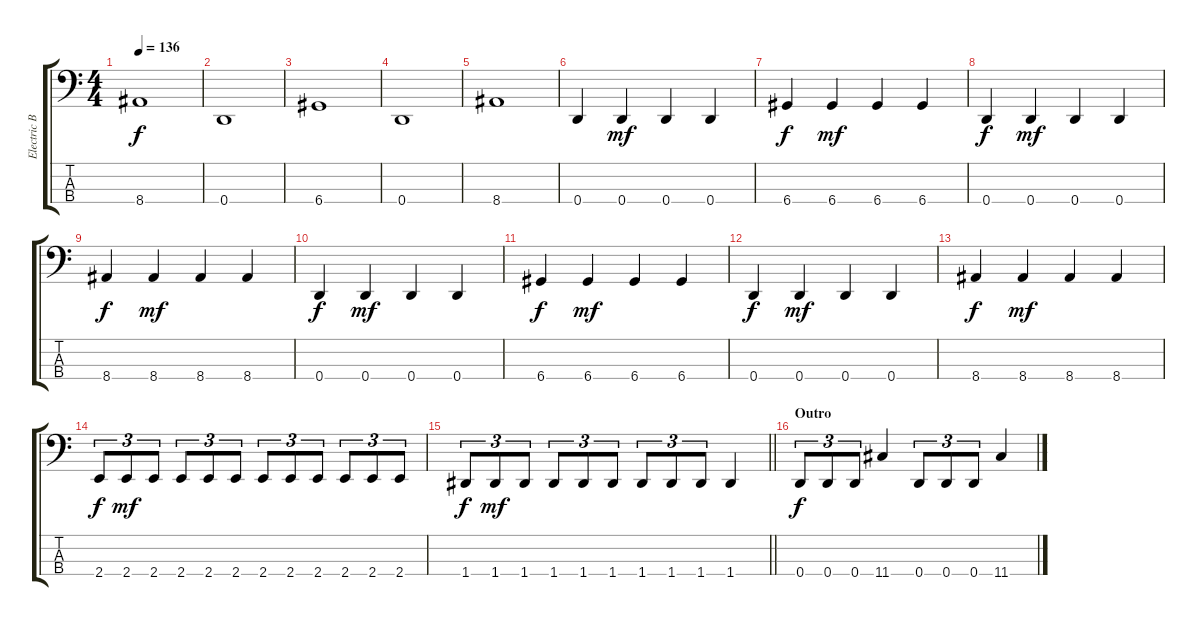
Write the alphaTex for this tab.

\track ("Electric Bass" "Electric B") {instrument electricbasspick}
\staff {score tabs}
\tuning (F2 C2 G1 D1) {hide}
\ts (4 4)
\tempo 136
\clef f4
\ks c
8.4.1{dy f} |
0.4.1 |
6.4.1 |
0.4.1 |
8.4.1 |
0.4.4 0.4.4{dy mf} 0.4.4 0.4.4 |
6.4.4{dy f} 6.4.4{dy mf} 6.4.4 6.4.4 |
0.4.4{dy f} 0.4.4{dy mf} 0.4.4 0.4.4 |
8.4.4{dy f} 8.4.4{dy mf} 8.4.4 8.4.4 |
0.4.4{dy f} 0.4.4{dy mf} 0.4.4 0.4.4 |
6.4.4{dy f} 6.4.4{dy mf} 6.4.4 6.4.4 |
0.4.4{dy f} 0.4.4{dy mf} 0.4.4 0.4.4 |
8.4.4{dy f} 8.4.4{dy mf} 8.4.4 8.4.4 |
2.4.8{tu (3 2) dy f} 2.4.8{tu (3 2) dy mf} 2.4.8{tu (3 2)} 2.4.8{tu (3 2)} 2.4.8{tu (3 2)} 2.4.8{tu (3 2)} 2.4.8{tu (3 2)} 2.4.8{tu (3 2)} 2.4.8{tu (3 2)} 2.4.8{tu (3 2)} 2.4.8{tu (3 2)} 2.4.8{tu (3 2)} |
\barLineRight lightlight
1.4.8{tu (3 2) dy f} 1.4.8{tu (3 2) dy mf} 1.4.8{tu (3 2)} 1.4.8{tu (3 2)} 1.4.8{tu (3 2)} 1.4.8{tu (3 2)} 1.4.8{tu (3 2)} 1.4.8{tu (3 2)} 1.4.8{tu (3 2)} 1.4.4 |
\section ("" "Outro")
0.4.8{tu (3 2) dy f} 0.4.8{tu (3 2)} 0.4.8{tu (3 2)} 11.4.4 0.4.8{tu (3 2)} 0.4.8{tu (3 2)} 0.4.8{tu (3 2)} 11.4.4
